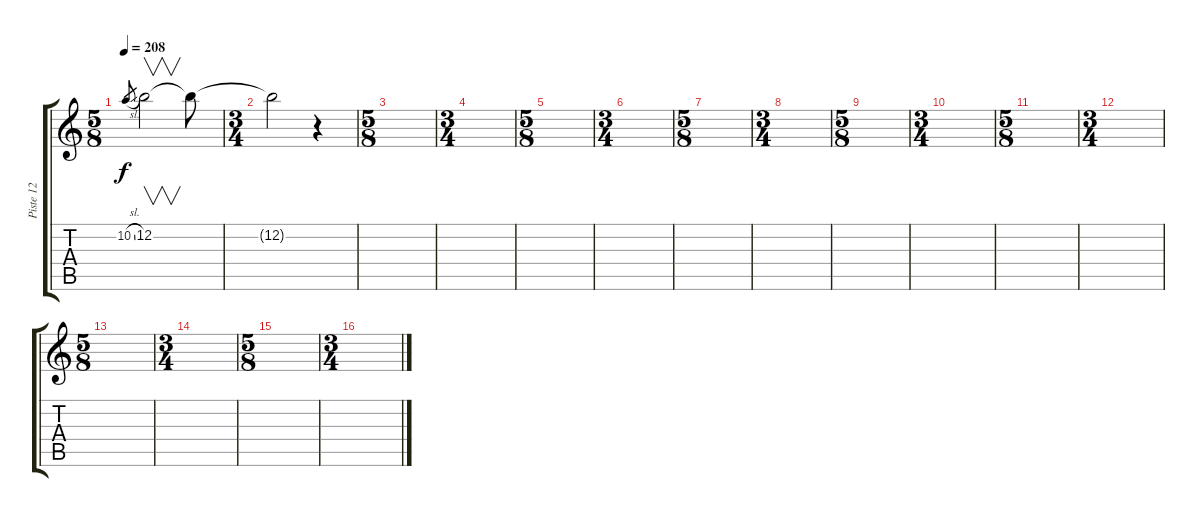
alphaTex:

\track ("Piste 12" "Piste 12") {instrument acousticguitarnylon}
\staff {score tabs}
\tuning (E4 B3 G3 D3 A2 E2) {hide}
\ts (5 8)
\tempo 208
\clef g2
\ks c
10.2{sl}.8{gr dy f} 12.2.2{v} 12.2{t}.8 |
\ts (3 4)
12.2{t}.2 r.4 |
\ts (5 8)
|
\ts (3 4)
|
\ts (5 8)
|
\ts (3 4)
|
\ts (5 8)
|
\ts (3 4)
|
\ts (5 8)
|
\ts (3 4)
|
\ts (5 8)
|
\ts (3 4)
|
\ts (5 8)
|
\ts (3 4)
|
\ts (5 8)
|
\ts (3 4)
